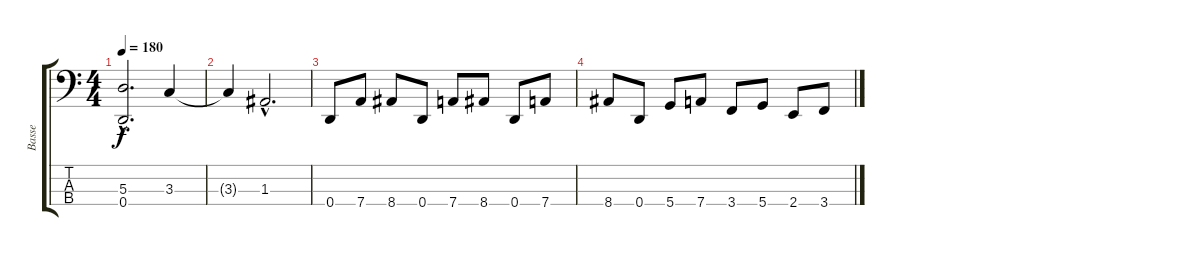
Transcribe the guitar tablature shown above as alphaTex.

\track ("Basse" "Basse") {instrument slapbass1}
\staff {score tabs}
\tuning (G2 D2 A1 D1) {hide}
\ts (4 4)
\tempo 180
\clef f4
\ks c
(5.3{hac} 0.4{hac}).2{d dy f} 3.3.4 |
3.3{t}.4 1.3{hac}.2{d} |
0.4.8 7.4.8 8.4.8 0.4.8 7.4.8 8.4.8 0.4.8 7.4.8 |
8.4.8 0.4.8 5.4.8 7.4.8 3.4.8 5.4.8 2.4.8 3.4.8
